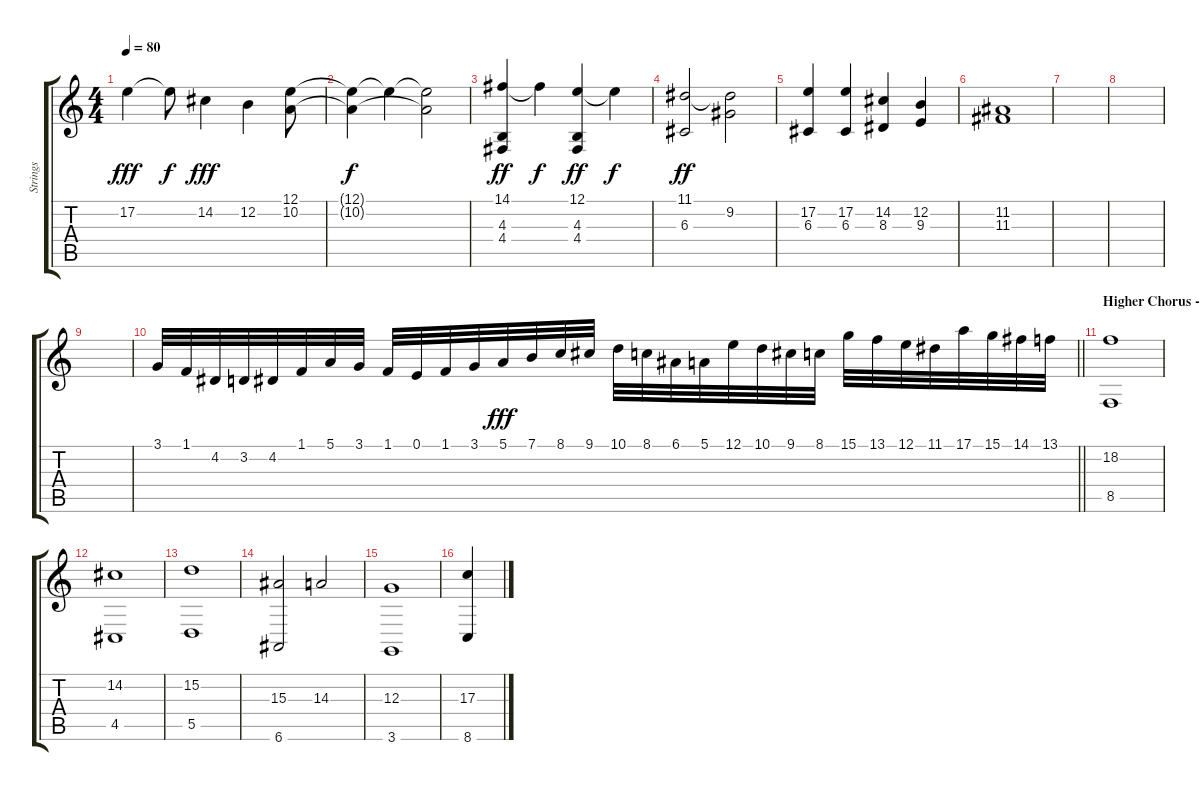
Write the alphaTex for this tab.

\track ("Strings" "Strings") {instrument stringensemble1}
\staff {score tabs}
\tuning (E4 B3 G3 D3 A2 E2) {hide}
\ts (4 4)
\tempo 80
\clef g2
\ks c
17.2.4{dy fff} 17.2{t}.8{dy f} 14.2.4{dy fff} 12.2.4 (12.1 10.2).8 |
(12.1{t} 10.2{t}).4{dy f} 12.1{t}.4 (12.1{t} 10.2{t}).2 |
(14.1 4.3 4.4).4{dy ff} 14.1{t}.4{dy f} (12.1 4.3 4.4).4{dy ff} 12.1{t}.4{dy f} |
(11.1 6.3).2{dy ff} (11.1{t} 9.2).2 |
(17.2 6.3).4 (17.2 6.3).4 (14.2 8.3).4 (12.2 9.3).4 |
(11.2 11.3).1 |
|
|
|
\barLineRight lightlight
3.1.32 1.1.32 4.2.32 3.2.32 4.2.32 1.1.32 5.1.32 3.1.32 1.1.32 0.1.32 1.1.32 3.1.32 5.1.32{dy fff} 7.1.32 8.1.32 9.1.32 10.1.32 8.1.32 6.1.32 5.1.32 12.1.32 10.1.32 9.1.32 8.1.32 15.1.32 13.1.32 12.1.32 11.1.32 17.1.32 15.1.32 14.1.32 13.1.32 |
\section ("" "Higher Chorus - Ending")
(18.2 8.5).1 |
(14.2 4.5).1 |
(15.2 5.5).1 |
(15.3 6.6).2 14.3.2 |
(12.3 3.6).1 |
(17.3 8.6).4
